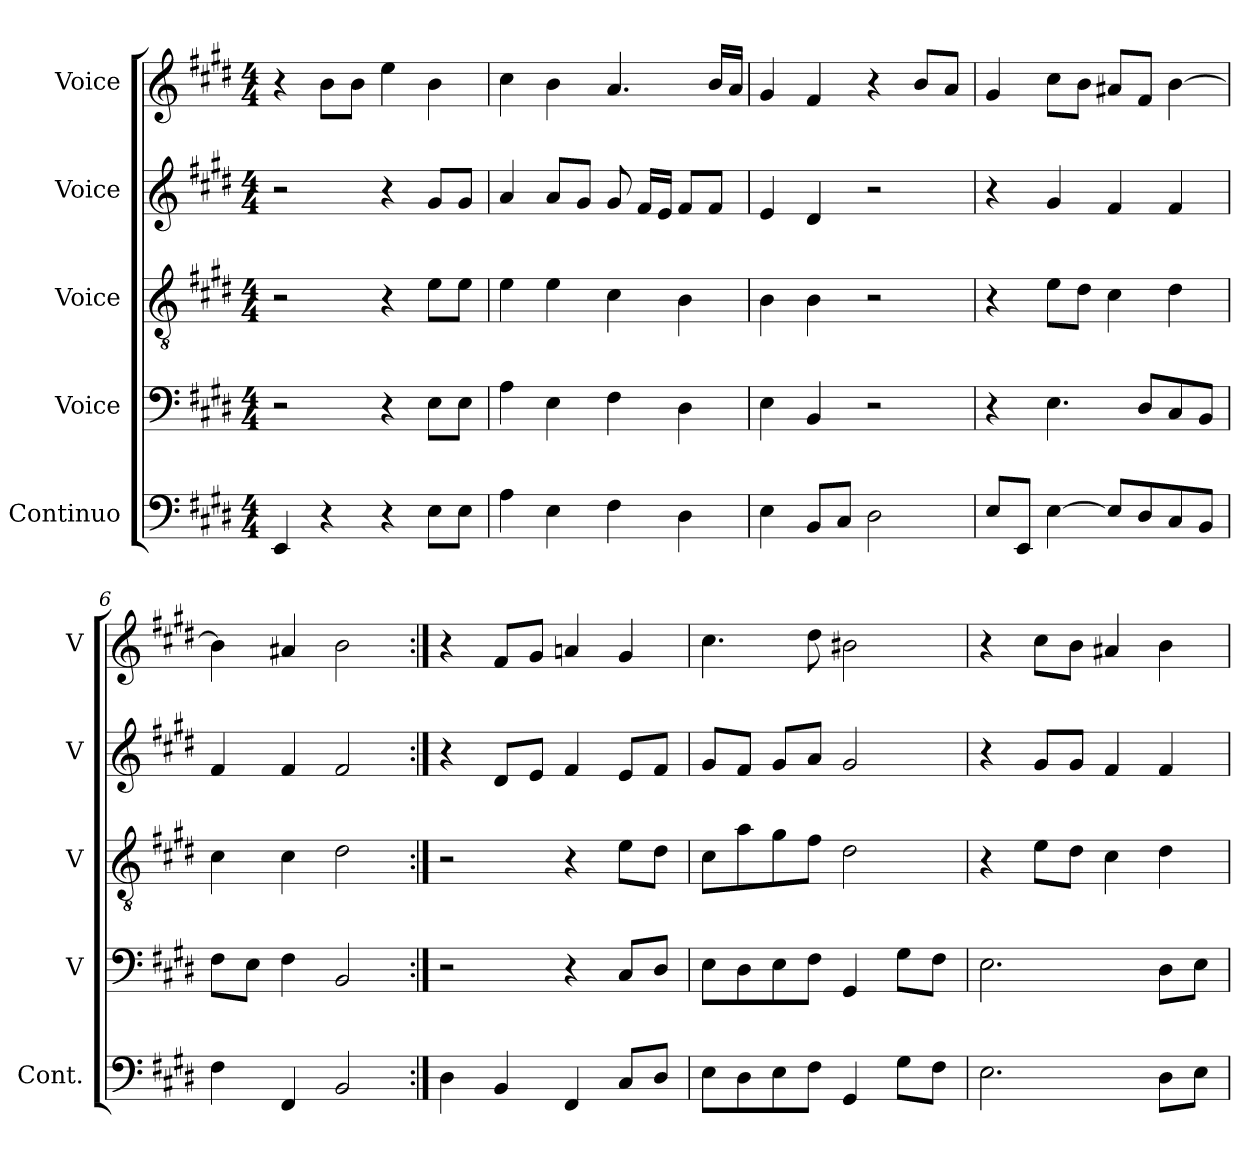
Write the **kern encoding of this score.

**kern	**kern	**kern	**kern	**kern
*part5	*part4	*part3	*part2	*part1
*staff5	*staff4	*staff3	*staff2	*staff1
*I"Continuo	*I"Voice	*I"Voice	*I"Voice	*I"Voice
*I'Cont.	*I'V	*I'V	*I'V	*I'V
*clefF4	*clefF4	*clefGv2	*clefG2	*clefG2
*k[f#c#g#d#]	*k[f#c#g#d#]	*k[f#c#g#d#]	*k[f#c#g#d#]	*k[f#c#g#d#]
*M4/4	*M4/4	*M4/4	*M4/4	*M4/4
=	=	=	=	=
4EE	2r	2r	2r	4r
4r	.	.	.	8bL
.	.	.	.	8bJ
4r	4r	4r	4r	4ee
8EL	8EL	8eL	8g#L	4b
8EJ	8EJ	8eJ	8g#J	.
=3	=3	=3	=3	=3
4A	4A	4e	4a	4cc#
4E	4E	4e	8aL	4b
.	.	.	8g#J	.
4F#	4F#	4c#	8g#	4.a
.	.	.	16f#LL	.
.	.	.	16eJJ	.
4D#	4D#	4B	8f#L	.
.	.	.	8f#J	16bLL
.	.	.	.	16aJJ
=4	=4	=4	=4	=4
4E	4E	4B	4e	4g#
8BBL	4BB	4B	4d#	4f#
8C#J	.	.	.	.
2D#	2r	2r	2r	4r
.	.	.	.	8bL
.	.	.	.	8aJ
=5	=5	=5	=5	=5
8EL	4r	4r	4r	4g#
8EEJ	.	.	.	.
[4E	4.E	8eL	4g#	8cc#L
.	.	8d#J	.	8bJ
8EL]	.	4c#	4f#	8a#XL
8D#	8D#L	.	.	8f#J
8C#	8C#	4d#	4f#	[4b
8BBJ	8BBJ	.	.	.
=6	=6	=6	=6	=6
4F#	8F#L	4c#	4f#	4b]
.	8EJ	.	.	.
4FF#	4F#	4c#	4f#	4a#X
2BB	2BB	2d#	2f#	2b
=7:|!	=7:|!	=7:|!	=7:|!	=7:|!
4D#	2r	2r	4r	4r
4BB	.	.	8d#L	8f#L
.	.	.	8eJ	8g#J
4FF#	4r	4r	4f#	4an
8C#L	8C#L	8eL	8eL	4g#
8D#J	8D#J	8d#J	8f#J	.
=8	=8	=8	=8	=8
8EL	8EL	8c#L	8g#L	4.cc#
8D#	8D#	8a	8f#J	.
8E	8E	8g#	8g#L	.
8F#J	8F#J	8f#J	8aJ	8dd#
4GG#	4GG#	2d#	2g#	2b#X
8G#L	8G#L	.	.	.
8F#J	8F#J	.	.	.
=9	=9	=9	=9	=9
2.E	2.E	4r	4r	4r
.	.	8eL	8g#L	8cc#L
.	.	8d#J	8g#J	8bJ
.	.	4c#	4f#	4a#X
8D#L	8D#L	4d#	4f#	4b
8EJ	8EJ	.	.	.
=	=	=	=	=
*-	*-	*-	*-	*-
